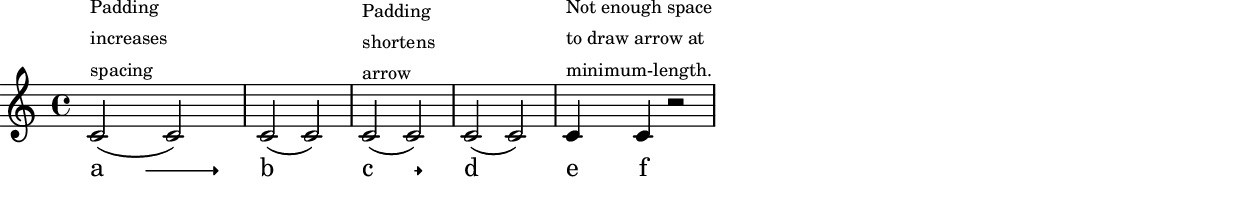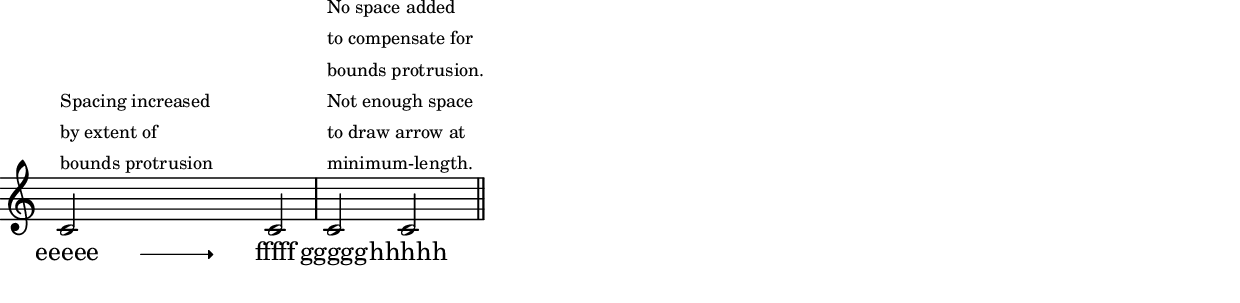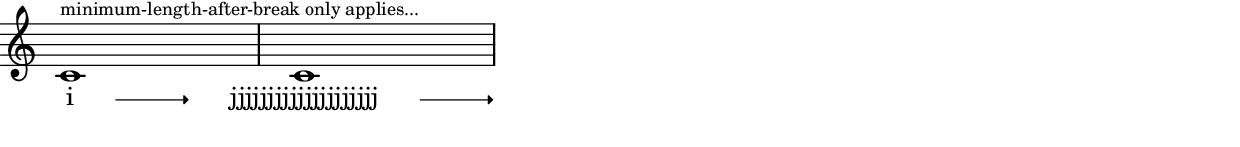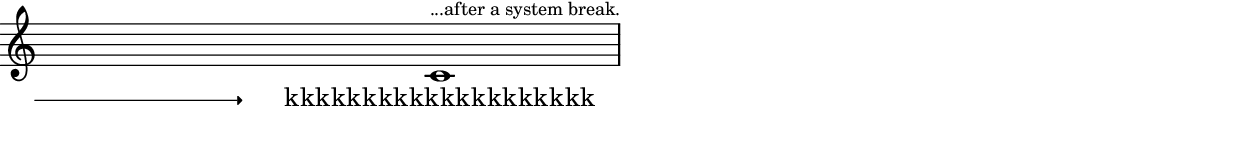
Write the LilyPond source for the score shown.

%% Generated by lilypond-book
%% Options: [exampleindent=10.16\mm,indent=0\mm,line-width=160\mm]
\include "lilypond-book-preamble.ly"


% ****************************************************************
% Start cut-&-pastable-section
% ****************************************************************

#(ly:set-option 'eps-box-padding 3.000000)



\paper {
  indent = 0\mm
  line-width = 160\mm
  % offset the left padding, also add 1mm as lilypond creates cropped
  % images with a little space on the right
  line-width = #(- line-width (* mm  3.000000) (* mm 1))
}

\layout {
  
}




% ****************************************************************
% ly snippet:
% ****************************************************************
\sourcefilename "/lilypond-2.24.3/input/regression/vowel-transition-minimum-length.ly"
\sourcefileline 0
\version "2.21.0"

\header {

  texidoc = "For vowel transitions, @code{minimum-length} refers to
the drawn length of the arrow.  The protrusion of the syllables and
padding is in effect added to @code{minimum-length} for spacing.  This
default behavior can be changed by overriding @code{springs-and-rods},
which may cause the transition arrow not to be drawn if there is
insufficient space (rather than adding the space necessary to draw it
at @code{minimum-length}).  @code{minimum-length-after-break} controls
the minimum length of the segment following a system break."

}

\layout {
  ragged-right = ##t
}

\score {
  {
    \relative {
      c'2( ^\markup {
        \left-column { \tiny { Padding increases spacing } } } c) |
      c( c) |
      c( ^\markup {
        \left-column { \tiny { Padding shortens arrow } } } c) |
      c( c) |
      c4 ^\markup {
        \left-column { \tiny { "Not enough space"
                               "to draw arrow at"
                               "minimum-length." } } } c r2 | \break
      c2 ^\markup {
        \left-column { \tiny { "Spacing increased"
                               "by extent of"
                               "bounds protrusion" } } } c |
      c ^\markup {
        \left-column { \tiny { "No space added"
                               "to compensate for"
                               "bounds protrusion."
                               "Not enough space"
                               "to draw arrow at"
                               "minimum-length." } } } c \bar "||" \break
      c1 ^\markup { \tiny { "minimum-length-after-break only applies..." } }
      c1 \break
      c1 ^\markup { \tiny { "...after a system break." } }
    }

    \addlyrics {
      \override VowelTransition.minimum-length = #7
      \override VowelTransition.bound-details.left.padding = #4
      \override VowelTransition.bound-details.right.padding = #4
      a \vowelTransition b
      \temporary \override VowelTransition.springs-and-rods = #ly:spanner::set-spacing-rods
      c \vowelTransition d
      e \vowelTransition f
      \revert VowelTransition.springs-and-rods
      eeeee \vowelTransition fffff
      \once \override VowelTransition.springs-and-rods = ##f
      ggggg \vowelTransition hhhhh
      i \vowelTransition
      \override VowelTransition.after-line-breaking = ##t
      \override VowelTransition.minimum-length-after-break = #20
      jjjjjjjjjjjjjjjjjjjj \vowelTransition
      kkkkkkkkkkkkkkkkkkkk
    }
  }
}



% ****************************************************************
% end ly snippet
% ****************************************************************
